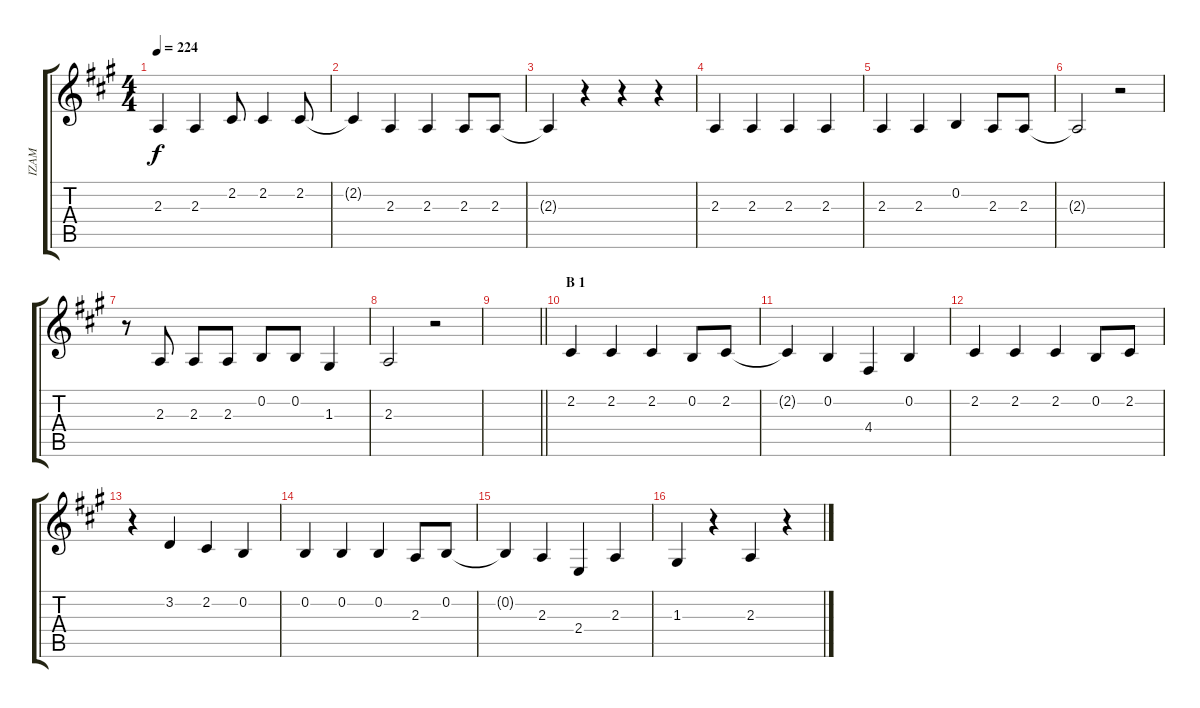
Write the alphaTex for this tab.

\track ("IZAM" "IZAM") {instrument oboe}
\staff {score tabs}
\tuning (E4 B3 G3 D3 A2 E2) {hide}
\ts (4 4)
\tempo 224
\clef g2
\ks a
2.3{t}.4{dy f} 2.3.4 2.2.8 2.2.4 2.2.8 |
2.2{t}.4 2.3.4 2.3.4 2.3.8 2.3.8 |
2.3{t}.4 r.4 r.4 r.4 |
2.3.4 2.3.4 2.3.4 2.3.4 |
2.3.4 2.3.4 0.2.4 2.3.8 2.3.8 |
2.3{t}.2 r.2 |
r.8 2.3.8 2.3.8 2.3.8 0.2.8 0.2.8 1.3.4 |
2.3.2 r.2 |
\barLineRight lightlight
|
\section ("" "B 1")
2.2.4 2.2.4 2.2.4 0.2.8 2.2.8 |
2.2{t}.4 0.2.4 4.4.4 0.2.4 |
2.2.4 2.2.4 2.2.4 0.2.8 2.2.8 |
r.4 3.2.4 2.2.4 0.2.4 |
0.2.4 0.2.4 0.2.4 2.3.8 0.2.8 |
0.2{t}.4 2.3.4 2.4.4 2.3.4 |
1.3.4 r.4 2.3.4 r.4
